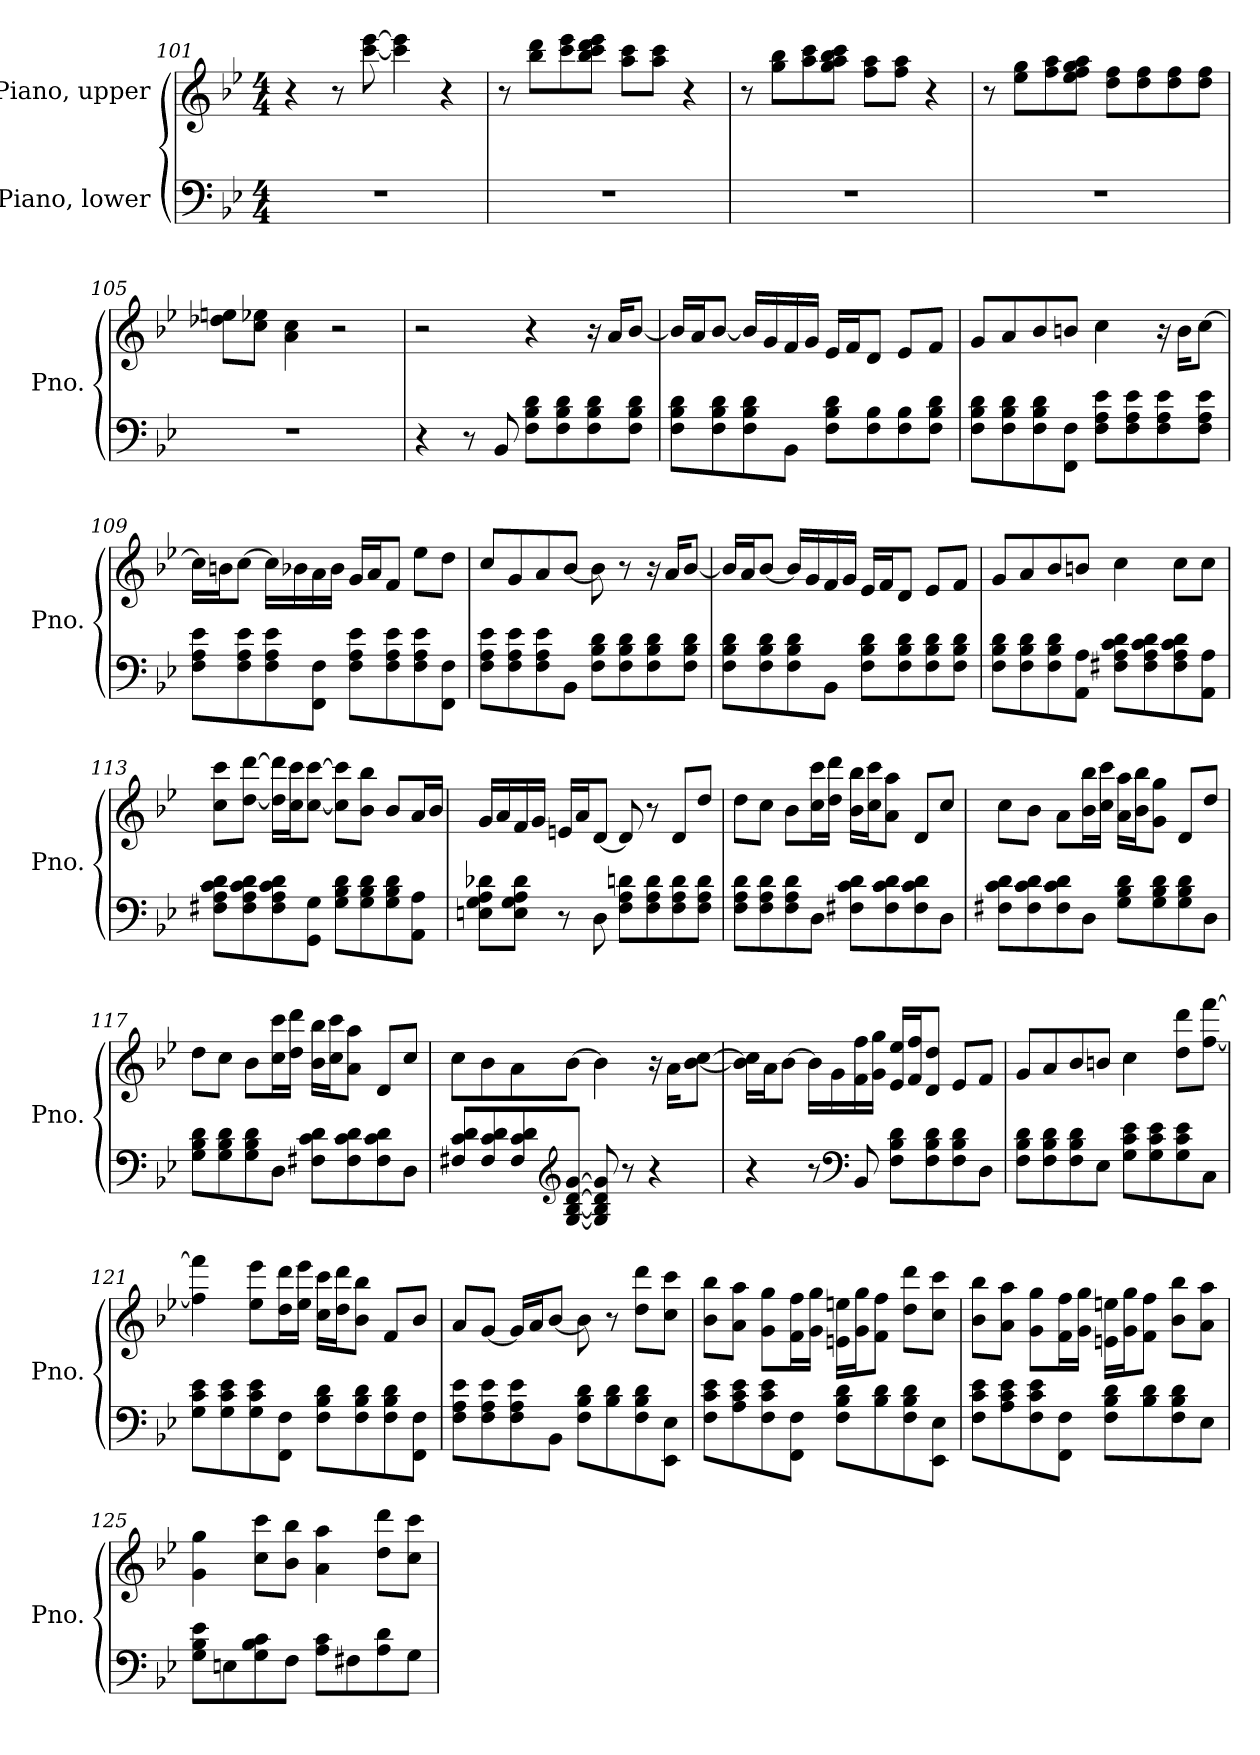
**kern	**kern
*part2	*part1
*staff2	*staff1
*I"Piano, lower	*I"Piano, upper
*I'Pno.	*I'Pno.
!!LO:LB:g=z
*clefF4	*clefG2
*k[b-e-]	*k[b-e-]
*M4/4	*M4/4
=101	=101
1r	4r
.	8r
.	[8ccc\ [8eee-\
.	4ccc\] 4eee-\]
.	4r
=102	=102
1r	8r
.	8bb-\ 8ddd\L
.	8ccc\ 8eee-\
.	8bb-\ 8ccc\ 8ddd\ 8eee-\J
.	8aa\ 8ccc\L
.	8aa\ 8ccc\J
.	4r
=103	=103
1r	8r
.	8gg\ 8bb-\L
.	8aa\ 8ccc\
.	8gg\ 8aa\ 8bb-\ 8ccc\J
.	8ff\ 8aa\L
.	8ff\ 8aa\J
.	4r
=104	=104
1r	8r
.	8ee-\ 8gg\L
.	8ff\ 8aa\
.	8ee-\ 8ff\ 8gg\ 8aa\J
.	8dd\ 8ff\L
.	8dd\ 8ff\
.	8dd\ 8ff\
.	8dd\ 8ff\J
=105	=105
1r	8dd-X\ 8een\L
.	8cc\ 8ee-X\J
.	4a\ 4cc\
.	2r
!!LO:PB:g=z
=106	=106
4r	2r
8r	.
8BB-/	.
8F\ 8B-\ 8d\L	4r
8F\ 8B-\ 8d\	.
8F\ 8B-\ 8d\	16r
.	16a/KL
8F\ 8B-\ 8d\J	[8b-/J
=107	=107
8F\ 8B-\ 8d\L	16b-/LL]
.	16a/J
8F\ 8B-\ 8d\	[8b-/J
8F\ 8B-\ 8d\	16b-/LL]
.	16g/
8BB-\J	16f/
.	16g/JJ
8F\ 8B-\ 8d\L	16e-/LL
.	16f/J
8F\ 8B-\	8d/J
8F\ 8B-\	8e-/L
8F\ 8B-\ 8d\J	8f/J
=108	=108
8F\ 8B-\ 8d\L	8g/L
8F\ 8B-\ 8d\	8a/
8F\ 8B-\ 8d\	8b-/
8FF\ 8F\J	8bn/J
8F\ 8A\ 8e-\L	4cc\
8F\ 8A\ 8e-\	.
8F\ 8A\ 8e-\	16r
.	16b\KL
8F\ 8A\ 8e-\J	[8cc\J
!!LO:LB:g=z
=109	=109
8F\ 8A\ 8e-\L	16cc\LL]
.	16bn\J
8F\ 8A\ 8e-\	[8cc\J
8F\ 8A\ 8e-\	16cc\LL]
.	16b-X\
8FF\ 8F\J	16a\
.	16b-\JJ
8F\ 8A\ 8e-\L	16g/LL
.	16a/J
8F\ 8A\ 8e-\	8f/J
8F\ 8A\ 8e-\	8ee-\L
8FF\ 8F\J	8dd\J
=110	=110
8F\ 8A\ 8e-\L	8cc/L
8F\ 8A\ 8e-\	8g/
8F\ 8A\ 8e-\	8a/
8BB-\J	[8b-/J
8F\ 8B-\ 8d\L	8b-\]
8F\ 8B-\ 8d\	8r
8F\ 8B-\ 8d\	16r
.	16a/KL
8F\ 8B-\ 8d\J	[8b-/J
=111	=111
8F\ 8B-\ 8d\L	16b-/LL]
.	16a/J
8F\ 8B-\ 8d\	[8b-/J
8F\ 8B-\ 8d\	16b-/LL]
.	16g/
8BB-\J	16f/
.	16g/JJ
8F\ 8B-\ 8d\L	16e-/LL
.	16f/J
8F\ 8B-\ 8d\	8d/J
8F\ 8B-\ 8d\	8e-/L
8F\ 8B-\ 8d\J	8f/J
!!LO:LB:g=z
=112	=112
8F\ 8B-\ 8d\L	8g/L
8F\ 8B-\ 8d\	8a/
8F\ 8B-\ 8d\	8b-/
8AA\ 8A\J	8bn/J
8F#X\ 8A\ 8c\ 8d\L	4cc\
8F#\ 8A\ 8c\ 8d\	.
8F#\ 8A\ 8c\ 8d\	8cc\L
8AA\ 8A\J	8cc\J
=113	=113
8F#X\ 8A\ 8c\ 8d\L	8cc\ 8ccc\L
8F#\ 8A\ 8c\ 8d\	[8dd\ [8ddd\J
8F#\ 8A\ 8c\ 8d\	16dd\] 16ddd\]LL
.	16cc\ 16ccc\J
8GG\ 8G\J	[8cc\ [8ccc\J
8G\ 8B-\ 8d\L	8cc\] 8ccc\]L
8G\ 8B-\ 8d\	8b-\ 8bb-\J
8G\ 8B-\ 8d\	8b-/L
8AA\ 8A\J	16a/L
.	16b-/JJ
=114	=114
8En\ 8G\ 8A\ 8d-X\L	16g/LL
.	16a/
8E\ 8G\ 8A\ 8d-\J	16f/
.	16g/JJ
8r	16en/LL
.	16a/J
8D\	[8d/J
8F\ 8A\ 8dn\L	8d/]
8F\ 8A\ 8d\	8r
8F\ 8A\ 8d\	8d/L
8F\ 8A\ 8d\J	8dd/J
!!LO:LB:g=z
=115	=115
8F\ 8A\ 8d\L	8dd\L
8F\ 8A\ 8d\	8cc\J
8F\ 8A\ 8d\	8b-\L
8D\J	16cc\ 16ccc\L
.	16dd\ 16ddd\JJ
8F#X\ 8c\ 8d\L	16b-\ 16bb-\LL
.	16cc\ 16ccc\J
8F#\ 8c\ 8d\	8a\ 8aa\J
8F#\ 8c\ 8d\	8d/L
8D\J	8cc/J
=116	=116
8F#X\ 8c\ 8d\L	8cc\L
8F#\ 8c\ 8d\	8b-\J
8F#\ 8c\ 8d\	8a\L
8D\J	16b-\ 16bb-\L
.	16cc\ 16ccc\JJ
8G\ 8B-\ 8d\L	16a\ 16aa\LL
.	16b-\ 16bb-\J
8G\ 8B-\ 8d\	8g\ 8gg\J
8G\ 8B-\ 8d\	8d/L
8D\J	8dd/J
=117	=117
8G\ 8B-\ 8d\L	8dd\L
8G\ 8B-\ 8d\	8cc\J
8G\ 8B-\ 8d\	8b-\L
8D\J	16cc\ 16ccc\L
.	16dd\ 16ddd\JJ
8F#X\ 8c\ 8d\L	16b-\ 16bb-\LL
.	16cc\ 16ccc\J
8F#\ 8c\ 8d\	8a\ 8aa\J
8F#\ 8c\ 8d\	8d/L
8D\J	8cc/J
!!LO:LB:g=z
=118	=118
8F#X/ 8c/ 8d/L	8cc\L
8F#/ 8c/ 8d/	8b-\
8F#/ 8c/ 8d/	8a\
*clefG2	*
[8G/ [8B-/ [8d/ [8g/J	[8b-\J
8G/] 8B-/] 8d/] 8g/]	4b-\]
8r	.
4r	16r
.	16a\KL
.	[8b-\ [8cc\J
=119	=119
4r	16b-\] 16cc\]LL
.	16a\J
.	[8b-\J
8r	16b-\LL]
.	16g\
*clefF4	*
8BB-/	16f\ 16ff\
.	16g\ 16gg\JJ
8F\ 8B-\ 8d\L	16e-/ 16ee-/LL
.	16f/ 16ff/J
8F\ 8B-\ 8d\	8d/ 8dd/J
8F\ 8B-\ 8d\	8e-/L
8D\J	8f/J
=120	=120
8F\ 8B-\ 8d\L	8g/L
8F\ 8B-\ 8d\	8a/
8F\ 8B-\ 8d\	8b-/
8E-\J	8bn/J
8G\ 8c\ 8e-\L	4cc\
8G\ 8c\ 8e-\	.
8G\ 8c\ 8e-\	8dd\ 8ddd\L
8C\J	[8ff\ [8fff\J
!!LO:LB:g=z
=121	=121
8G\ 8c\ 8e-\L	4ff\] 4fff\]
8G\ 8c\ 8e-\	.
8G\ 8c\ 8e-\	8ee-\ 8eee-\L
8FF\ 8F\J	16dd\ 16ddd\L
.	16ee-\ 16eee-\JJ
8F\ 8B-\ 8d\L	16cc\ 16ccc\LL
.	16dd\ 16ddd\J
8F\ 8B-\ 8d\	8b-\ 8bb-\J
8F\ 8B-\ 8d\	8f/L
8FF\ 8F\J	8b-/J
=122	=122
8F\ 8A\ 8e-\L	8a/L
8F\ 8A\ 8e-\	[8g/J
8F\ 8A\ 8e-\	16g/LL]
.	16a/J
8BB-\J	[8b-/J
8F\ 8B-\ 8d\L	8b-\]
8B-\ 8d\	8r
8F\ 8B-\ 8d\	8dd\ 8ddd\L
8EE-\ 8E-\J	8cc\ 8ccc\J
=123	=123
8F\ 8c\ 8e-\L	8b-\ 8bb-\L
8A\ 8c\ 8e-\	8a\ 8aa\J
8F\ 8c\ 8e-\	8g\ 8gg\L
8FF\ 8F\J	16f\ 16ff\L
.	16g\ 16gg\JJ
8F\ 8B-\ 8d\L	16en\ 16een\LL
.	16g\ 16gg\J
8B-\ 8d\	8f\ 8ff\J
8F\ 8B-\ 8d\	8dd\ 8ddd\L
8EE-\ 8E-\J	8cc\ 8ccc\J
!!LO:PB:g=z
=124	=124
8F\ 8c\ 8e-\L	8b-\ 8bb-\L
8A\ 8c\ 8e-\	8a\ 8aa\J
8F\ 8c\ 8e-\	8g\ 8gg\L
8FF\ 8F\J	16f\ 16ff\L
.	16g\ 16gg\JJ
8F\ 8B-\ 8d\L	16en\ 16een\LL
.	16g\ 16gg\J
8B-\ 8d\	8f\ 8ff\J
8F\ 8B-\ 8d\	8b-\ 8bb-\L
8E-\J	8a\ 8aa\J
=125	=125
8G\ 8B-\ 8e-\L	4g\ 4gg\
8En\	.
8G\ 8B-\ 8c\	8cc\ 8ccc\L
8F\J	8b-\ 8bb-\J
8A\ 8c\L	4a\ 4aa\
8F#X\	.
8A\ 8d\	8dd\ 8ddd\L
8G\J	8cc\ 8ccc\J
=	=
*-	*-
